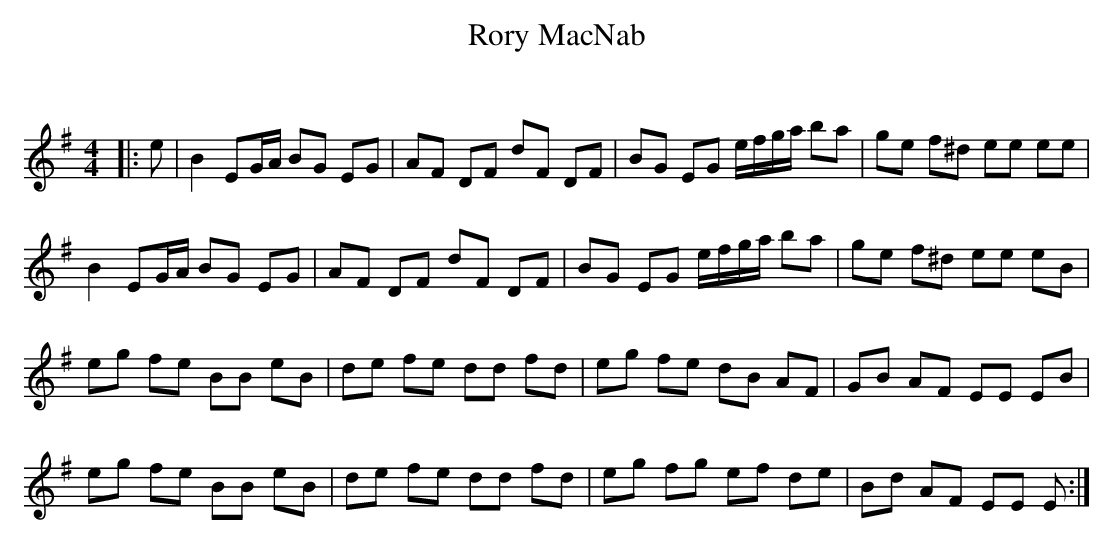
X:1
T: Rory MacNab
C:
Q: 232
K:Em
M:4/4
L:1/8
|:e|B2 EG1/2A1/2 BG EG|AF DF dF DF|BG EG e1/2f1/2g1/2a1/2 ba|ge f^d ee ee|
B2 EG1/2A1/2 BG EG|AF DF dF DF|BG EG e1/2f1/2g1/2a1/2 ba|ge f^d ee eB|
eg fe BB eB|de fe dd fd|eg fe dB AF|GB AF EE EB|
eg fe BB eB|de fe dd fd|eg fg ef de|Bd AF EE E:|
